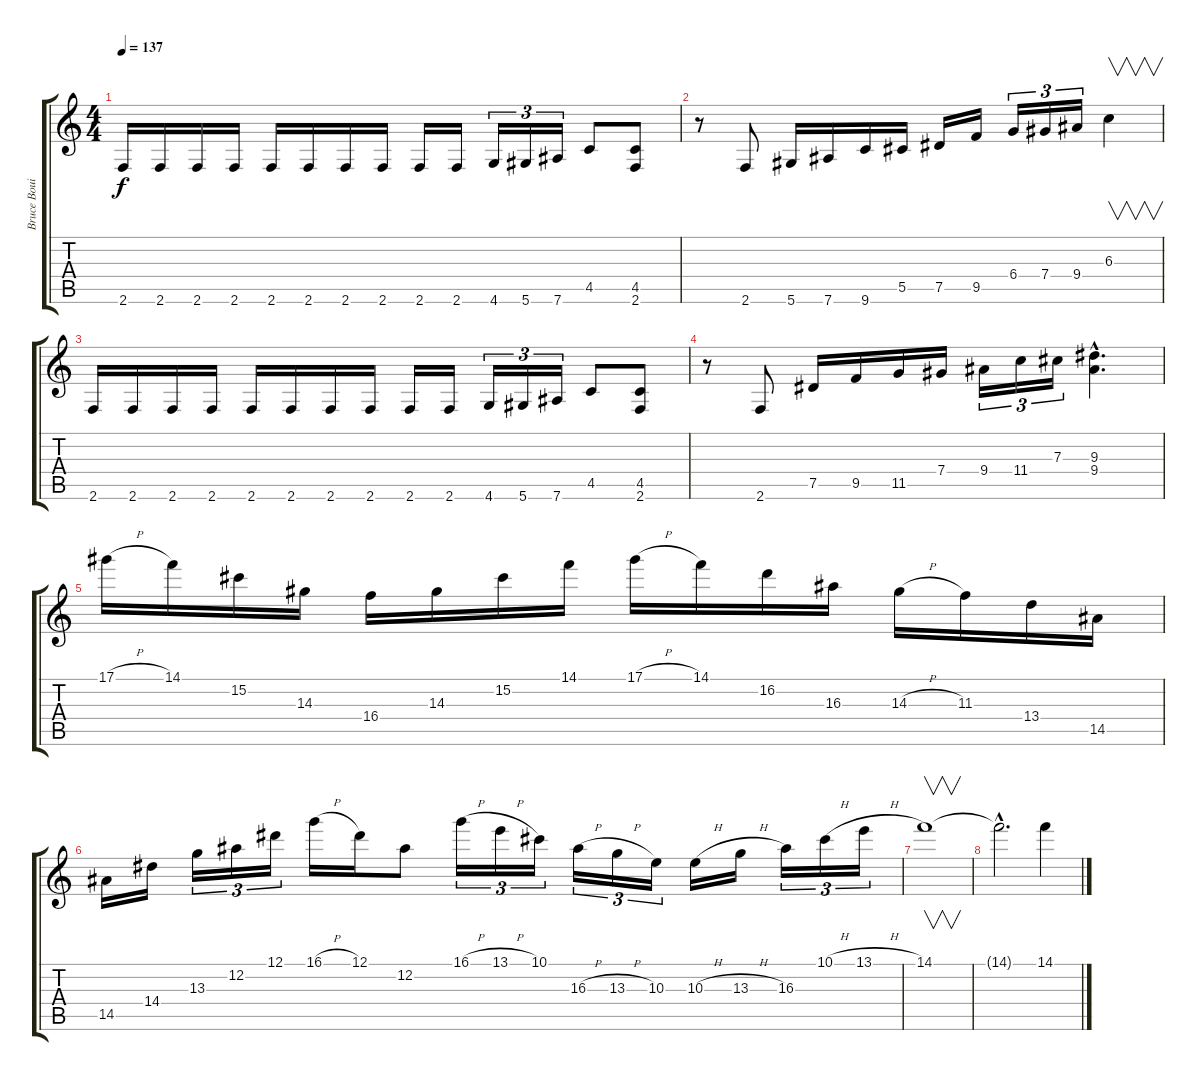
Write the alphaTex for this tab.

\track ("Bruce Bouillet" "Bruce Boui") {instrument distortionguitar}
\staff {score tabs}
\tuning (Eb4 Bb3 Gb3 Db3 Ab2 Eb2) {hide}
\ts (4 4)
\tempo 137
\clef g2
\ks c
2.6.16{dy f} 2.6.16 2.6.16 2.6.16 2.6.16 2.6.16 2.6.16 2.6.16 2.6.16 2.6.16 4.6.16{tu (3 2)} 5.6.16{tu (3 2)} 7.6.16{tu (3 2)} 4.5.8 (4.5 2.6).8 |
r.8 2.6.8 5.6.16 7.6.16 9.6.16 5.5.16 7.5.16 9.5.16 6.4.16{tu (3 2)} 7.4.16{tu (3 2)} 9.4.16{tu (3 2)} 6.3.4{v} |
2.6.16 2.6.16 2.6.16 2.6.16 2.6.16 2.6.16 2.6.16 2.6.16 2.6.16 2.6.16 4.6.16{tu (3 2)} 5.6.16{tu (3 2)} 7.6.16{tu (3 2)} 4.5.8 (4.5 2.6).8 |
r.8 2.6.8 7.5.16 9.5.16 11.5.16 7.4.16 9.4.16{tu (3 2)} 11.4.16{tu (3 2)} 7.3.16{tu (3 2)} (9.3{hac} 9.4{hac}).4{d} |
17.1{h}.16 14.1.16 15.2.16 14.3.16 16.4.16 14.3.16 15.2.16 14.1.16 17.1{h}.16 14.1.16 16.2.16 16.3.16 14.3{h}.16 11.3.16 13.4.16 14.5.16 |
14.5.16 14.4.16 13.3.16{tu (3 2)} 12.2.16{tu (3 2)} 12.1.16{tu (3 2)} 16.1{h}.16 12.1.16 12.2.8 16.1{h}.16{tu (3 2)} 13.1{h}.16{tu (3 2)} 10.1.16{tu (3 2)} 16.3{h}.16{tu (3 2)} 13.3{h}.16{tu (3 2)} 10.3.16{tu (3 2)} 10.3{h}.16 13.3{h}.16 16.3.16{tu (3 2)} 10.1{h}.16{tu (3 2)} 13.1{h}.16{tu (3 2)} |
14.1.1{v} |
14.1{hac t}.2{d} 14.1.4
